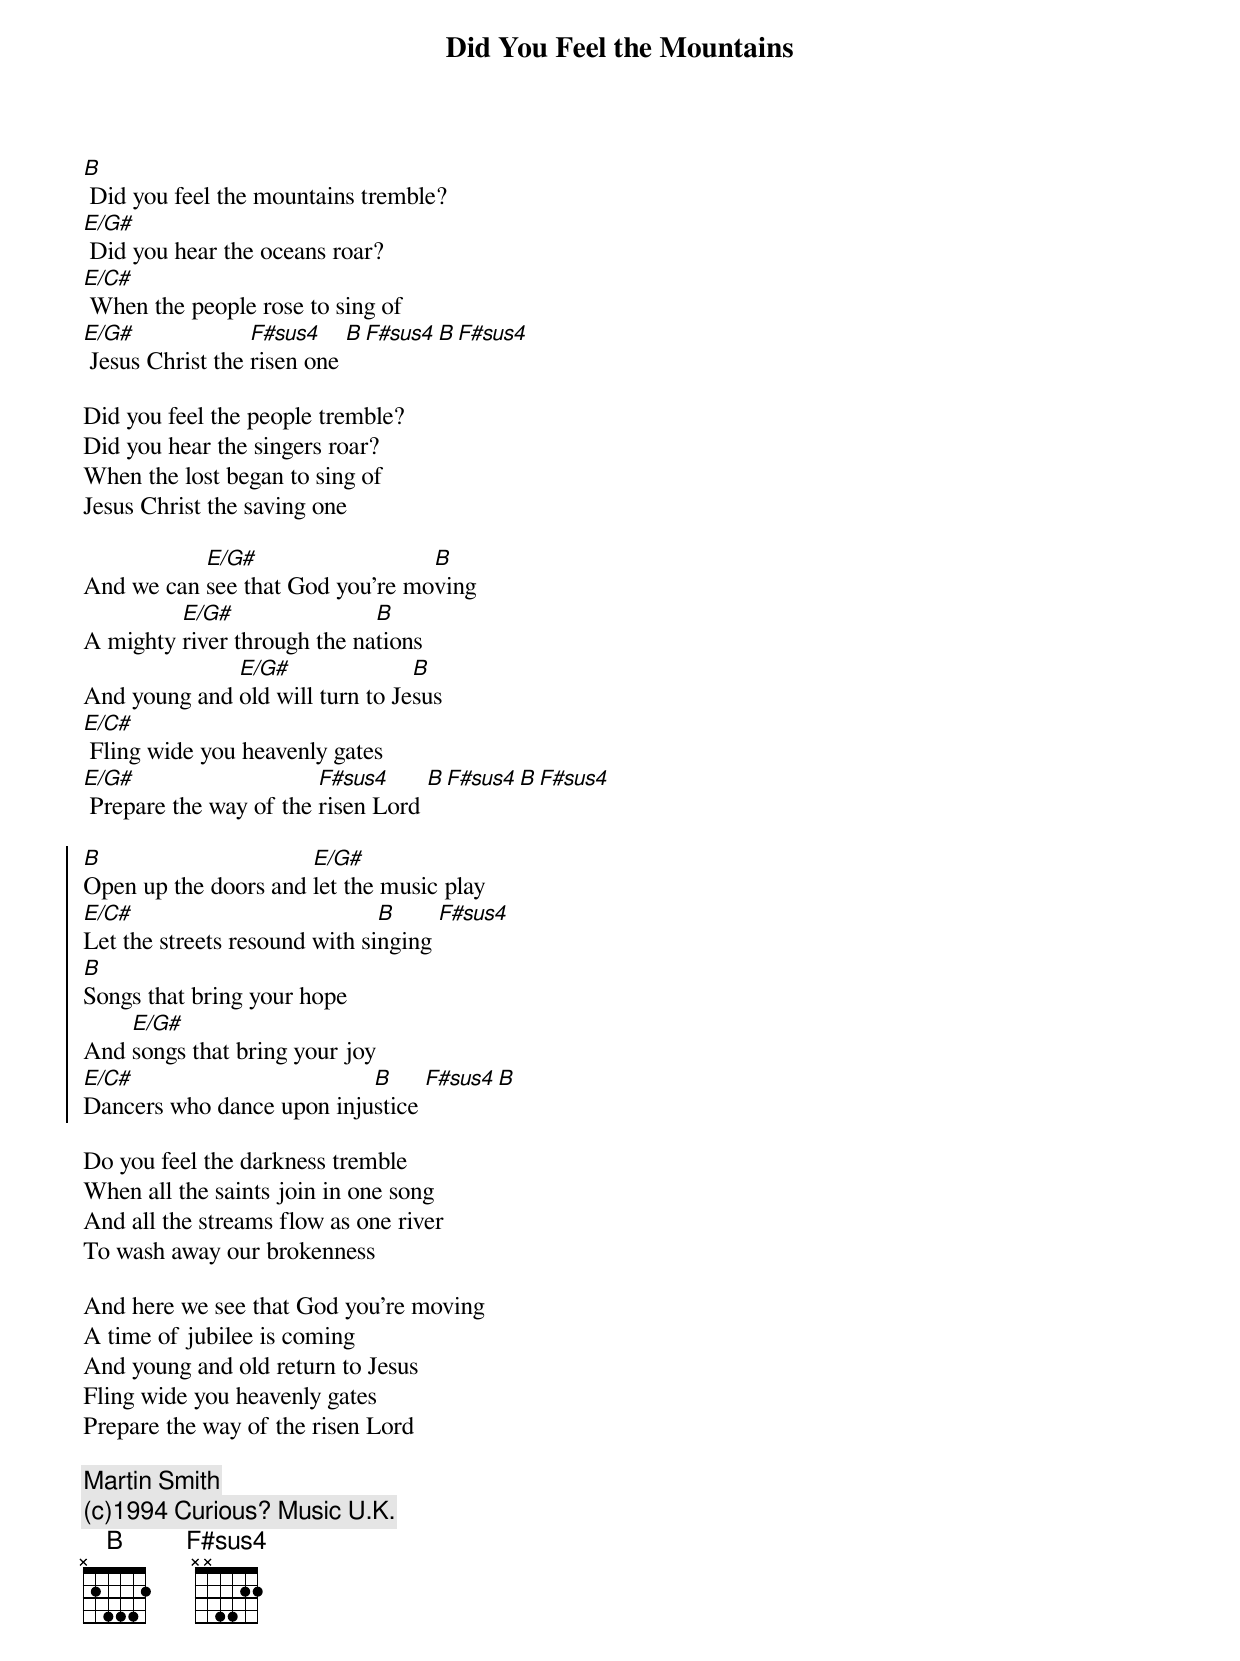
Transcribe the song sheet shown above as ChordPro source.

{Title:Did You Feel the Mountains}
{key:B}
[B] Did you feel the mountains tremble?
[E/G#] Did you hear the oceans roar?
[E/C#] When the people rose to sing of
[E/G#] Jesus Christ the [F#sus4]risen one [B][F#sus4][B][F#sus4]

Did you feel the people tremble?
Did you hear the singers roar?
When the lost began to sing of
Jesus Christ the saving one

And we can [E/G#]see that God you're mo[B]ving
A mighty [E/G#]river through the na[B]tions
And young and [E/G#]old will turn to Je[B]sus
[E/C#] Fling wide you heavenly gates
[E/G#] Prepare the way of the [F#sus4]risen Lord [B][F#sus4][B][F#sus4]

{soc}
[B]Open up the doors and [E/G#]let the music play
[E/C#]Let the streets resound with si[B]nging [F#sus4]
[B]Songs that bring your hope
And [E/G#]songs that bring your joy
[E/C#]Dancers who dance upon inju[B]stice [F#sus4][B]
{eoc}

Do you feel the darkness tremble
When all the saints join in one song
And all the streams flow as one river
To wash away our brokenness

And here we see that God you're moving
A time of jubilee is coming
And young and old return to Jesus
Fling wide you heavenly gates
Prepare the way of the risen Lord

{c:Martin Smith}
{c:(c)1994 Curious? Music U.K.}
